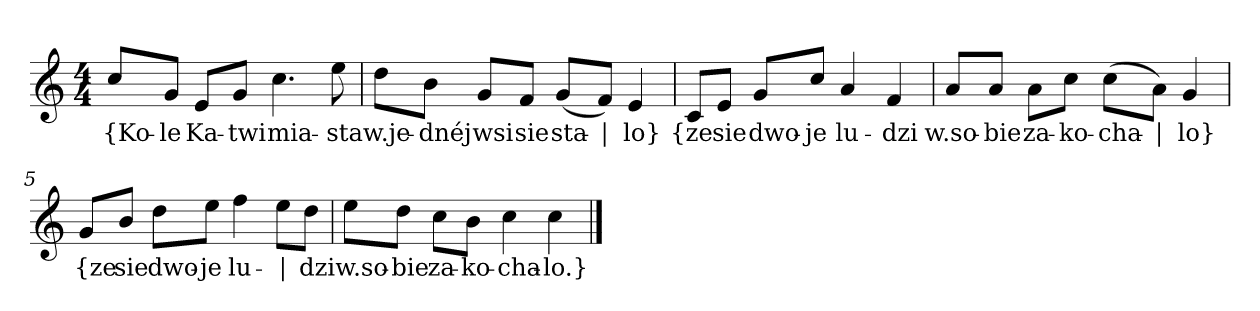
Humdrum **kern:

**kern	**text
*part1	*part1
*staff1	*staff1
*clefG2	*
*k[]	*
*C:	*
*M4/4	*
=	=
8cc/L	{Ko-
8g/J	-le
8e/L	Ka-
8g/J	-twi
4.cc	mia-
8ee	-sta
=2	=2
8dd\L	w.je-
8b\J	-dnéj
8g/L	wsi
8f/J	sie
(8g/L	sta-
8f/J)	|
4e	-lo}
=3y	=3y
8c/L	{ze
8e/J	sie
8g/L	dwo-
8cc/J	-je
4a	lu-
4f	-dzi
=4	=4
8a/L	w.so-
8a/J	-bie
8a\L	za-
8cc\J	-ko-
(8cc\L	-cha-
8a\J)	|
4g	-lo}
=5y	=5y
8g/L	{ze
8b/J	sie
8dd\L	dwo-
8ee\J	-je
4ff	lu-
8ee\L	|
8dd\J	-dzi
=6	=6
8ee\L	w.so-
8dd\J	-bie
8cc\L	za-
8b\J	-ko-
4cc	-cha-
4cc	-lo.}
==	==
*-	*-
